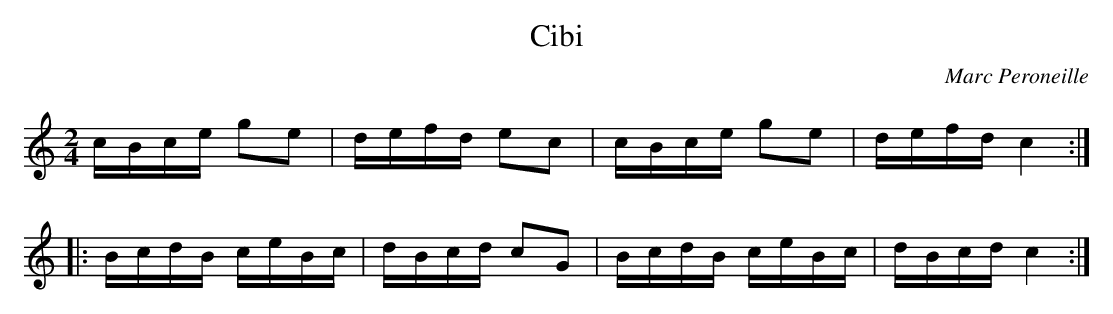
X:1
T:Cibi
M:2/4
L:1/16
C:Marc Peroneille
K:C
cBce g2e2 | defd e2c2 | cBce g2e2 | defd c4 :|
|:\
BcdB ceBc | dBcd c2G2 | BcdB ceBc | dBcd c4 :|
